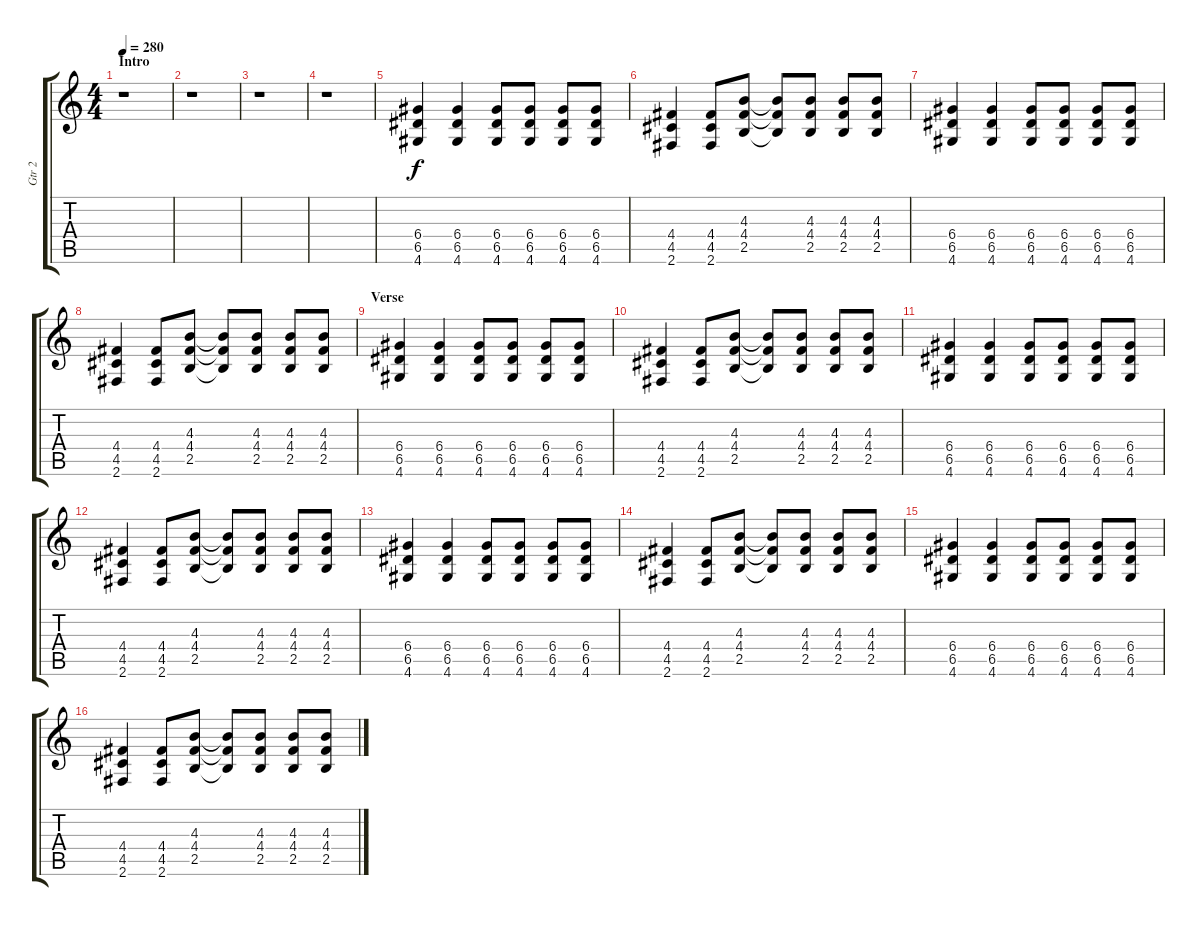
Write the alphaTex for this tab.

\track ("Gtr 2" "Gtr 2") {instrument overdrivenguitar}
\staff {score tabs}
\tuning (E4 B3 G3 D3 A2 E2) {hide}
\ts (4 4)
\section ("" "Intro")
\tempo 280
\clef g2
\ks c
r.1{dy f instrument overdrivenguitar} |
r.1 |
r.1 |
r.1 |
(6.4 6.5 4.6).4 (6.4 6.5 4.6).4 (6.4 6.5 4.6).8 (6.4 6.5 4.6).8 (6.4 6.5 4.6).8 (6.4 6.5 4.6).8 |
(4.4 4.5 2.6).4 (4.4 4.5 2.6).8 (4.3 4.4 2.5).8 (4.3{t} 4.4{t} 2.5{t}).8 (4.3 4.4 2.5).8 (4.3 4.4 2.5).8 (4.3 4.4 2.5).8 |
(6.4 6.5 4.6).4 (6.4 6.5 4.6).4 (6.4 6.5 4.6).8 (6.4 6.5 4.6).8 (6.4 6.5 4.6).8 (6.4 6.5 4.6).8 |
(4.4 4.5 2.6).4 (4.4 4.5 2.6).8 (4.3 4.4 2.5).8 (4.3{t} 4.4{t} 2.5{t}).8 (4.3 4.4 2.5).8 (4.3 4.4 2.5).8 (4.3 4.4 2.5).8 |
\section ("" "Verse")
(6.4 6.5 4.6).4 (6.4 6.5 4.6).4 (6.4 6.5 4.6).8 (6.4 6.5 4.6).8 (6.4 6.5 4.6).8 (6.4 6.5 4.6).8 |
(4.4 4.5 2.6).4 (4.4 4.5 2.6).8 (4.3 4.4 2.5).8 (4.3{t} 4.4{t} 2.5{t}).8 (4.3 4.4 2.5).8 (4.3 4.4 2.5).8 (4.3 4.4 2.5).8 |
(6.4 6.5 4.6).4 (6.4 6.5 4.6).4 (6.4 6.5 4.6).8 (6.4 6.5 4.6).8 (6.4 6.5 4.6).8 (6.4 6.5 4.6).8 |
(4.4 4.5 2.6).4 (4.4 4.5 2.6).8 (4.3 4.4 2.5).8 (4.3{t} 4.4{t} 2.5{t}).8 (4.3 4.4 2.5).8 (4.3 4.4 2.5).8 (4.3 4.4 2.5).8 |
(6.4 6.5 4.6).4 (6.4 6.5 4.6).4 (6.4 6.5 4.6).8 (6.4 6.5 4.6).8 (6.4 6.5 4.6).8 (6.4 6.5 4.6).8 |
(4.4 4.5 2.6).4 (4.4 4.5 2.6).8 (4.3 4.4 2.5).8 (4.3{t} 4.4{t} 2.5{t}).8 (4.3 4.4 2.5).8 (4.3 4.4 2.5).8 (4.3 4.4 2.5).8 |
(6.4 6.5 4.6).4 (6.4 6.5 4.6).4 (6.4 6.5 4.6).8 (6.4 6.5 4.6).8 (6.4 6.5 4.6).8 (6.4 6.5 4.6).8 |
(4.4 4.5 2.6).4 (4.4 4.5 2.6).8 (4.3 4.4 2.5).8 (4.3{t} 4.4{t} 2.5{t}).8 (4.3 4.4 2.5).8 (4.3 4.4 2.5).8 (4.3 4.4 2.5).8
